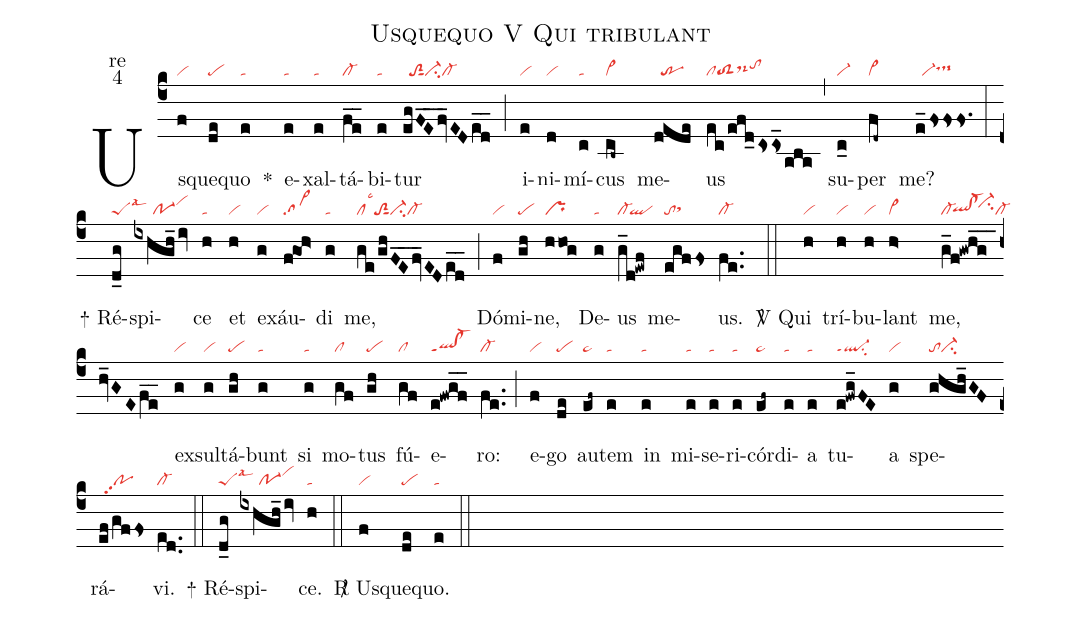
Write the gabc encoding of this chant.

name:Usquequo V Qui tribulant;
office-part:re;
mode:4;
nabc-lines:1;
%%
(c4) Us(f|vi)que(de|pe)quo(e|ta) <sp>*</sp>() e(e|ta)xal(e|ta)tá(fe__|cl-)bi(e|ta)tur(egFE__fv_EDed__|//toS2sut1ci-cl-) (;) i(e|vi)ni(d|vi)mí(c|ta)cus(cb~|vi>) me(dede|//tr)us(ec/efd_cscs_aba|cltoS2ds-hhtohi) (,) su(c_0|vi-)per(fd~|vi>) me?(e_/fsss.|//vi-ts-hh) (:)
<sp>+</sp> Ré(d_g|peSlsal3)spi(ixhgh_/iv|//////po-1vihj)ce(h|ta) et(h|vi) ex(g|vi)áu(f@goh>|sa>)di(g|ta) me,(ge/ghFE__fv_EDed__|cllsc3toS2sut1ci-cl-) (;) Dó(f|vi)mi(gh|pe)ne,(hhog|pr) De(g|ta)us(g_d!ewf|cl-`ql) me(egffs|tosthh)us.(fe..|cl-) (::)

<sp>V/</sp> Qui(h|vi) trí(h|vi)bu(h|vi)lant(h>|vi>) me,(g_f!gwhg__/hv_GEfe__|cl-`qlhg!cl-hg``ci-hicl-) ex(g|vi)sul(g|vi)tá(gh|pe)bunt(g|ta) si(g|ta) mo(gf|cl)tus(gh|pe) fú(gf|cl)e(e!fwgf__|ql!cl-ppt1)ro:(fe..|cl-) (;) e(f|vi)go(de|pe) au(ef~|ta>)tem(e|ta) in(e|ta) mi(e|ta)se(e|ta)ri(e|ta)cór(ef~|ta>)di(e|ta)a(e|ta) tu(e!fwg_FE|ql-ppt1su2)a(g|vi) spe(ghgh_GF|toci-)rá(ef/gffs|//popp2)vi.(ed..|cl-) (::)

<sp>+</sp> Ré(d_g|peSlsal3)spi(ixhgh_/iv|//////po-1vihj)ce.(h|ta) (::)

<sp>R/</sp> Us(f|vi)que(de|pe)quo.(e|ta) (::)
